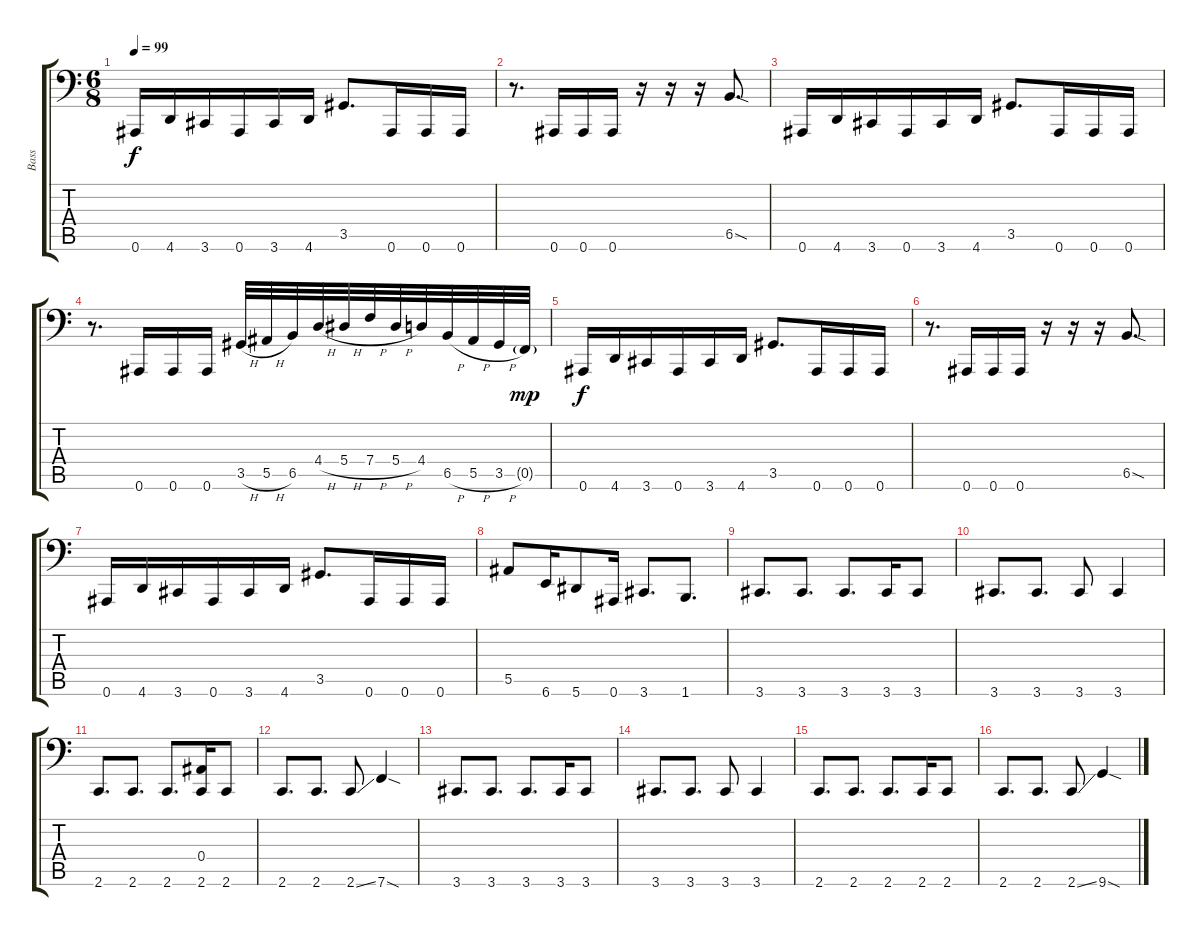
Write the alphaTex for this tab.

\track ("Bass" "Bass") {instrument electricbasspick}
\staff {score tabs}
\tuning (C3 G2 Eb2 Bb1 F1 Bb0) {hide}
\ts (6 8)
\tempo 99
\clef f4
\ks c
0.6.16{dy f} 4.6.16 3.6.16 0.6.16 3.6.16 4.6.16 3.5.8{d} 0.6.16 0.6.16 0.6.16 |
r.8{d} 0.6.16 0.6.16 0.6.16 r.16 r.16 r.16 6.5{sod}.8{d} |
0.6.16 4.6.16 3.6.16 0.6.16 3.6.16 4.6.16 3.5.8{d} 0.6.16 0.6.16 0.6.16 |
r.8{d} 0.6.16 0.6.16 0.6.16 3.5{h}.32 5.5{h}.32 6.5.32 4.4{h}.32 5.4{h}.32 7.4{h}.32 5.4{h}.32 4.4.32 6.5{h}.32 5.5{h}.32 3.5{h}.32 0.5{g}.32{dy mp} |
0.6.16{dy f} 4.6.16 3.6.16 0.6.16 3.6.16 4.6.16 3.5.8{d} 0.6.16 0.6.16 0.6.16 |
r.8{d} 0.6.16 0.6.16 0.6.16 r.16 r.16 r.16 6.5{sod}.8{d} |
0.6.16 4.6.16 3.6.16 0.6.16 3.6.16 4.6.16 3.5.8{d} 0.6.16 0.6.16 0.6.16 |
5.5.8 6.6.16 5.6.8 0.6.16 3.6.8{d} 1.6.8{d} |
3.6.8{d} 3.6.8{d} 3.6.8{d} 3.6.16 3.6.8 |
3.6.8{d} 3.6.8{d} 3.6.8 3.6.4 |
2.6.8{d} 2.6.8{d} 2.6.8{d} (0.4 2.6).16 2.6.8 |
2.6.8{d} 2.6.8{d} 2.6{ss}.8 7.6{sod}.4 |
3.6.8{d} 3.6.8{d} 3.6.8{d} 3.6.16 3.6.8 |
3.6.8{d} 3.6.8{d} 3.6.8 3.6.4 |
2.6.8{d} 2.6.8{d} 2.6.8{d} 2.6.16 2.6.8 |
2.6.8{d} 2.6.8{d} 2.6{ss}.8 9.6{sod}.4
